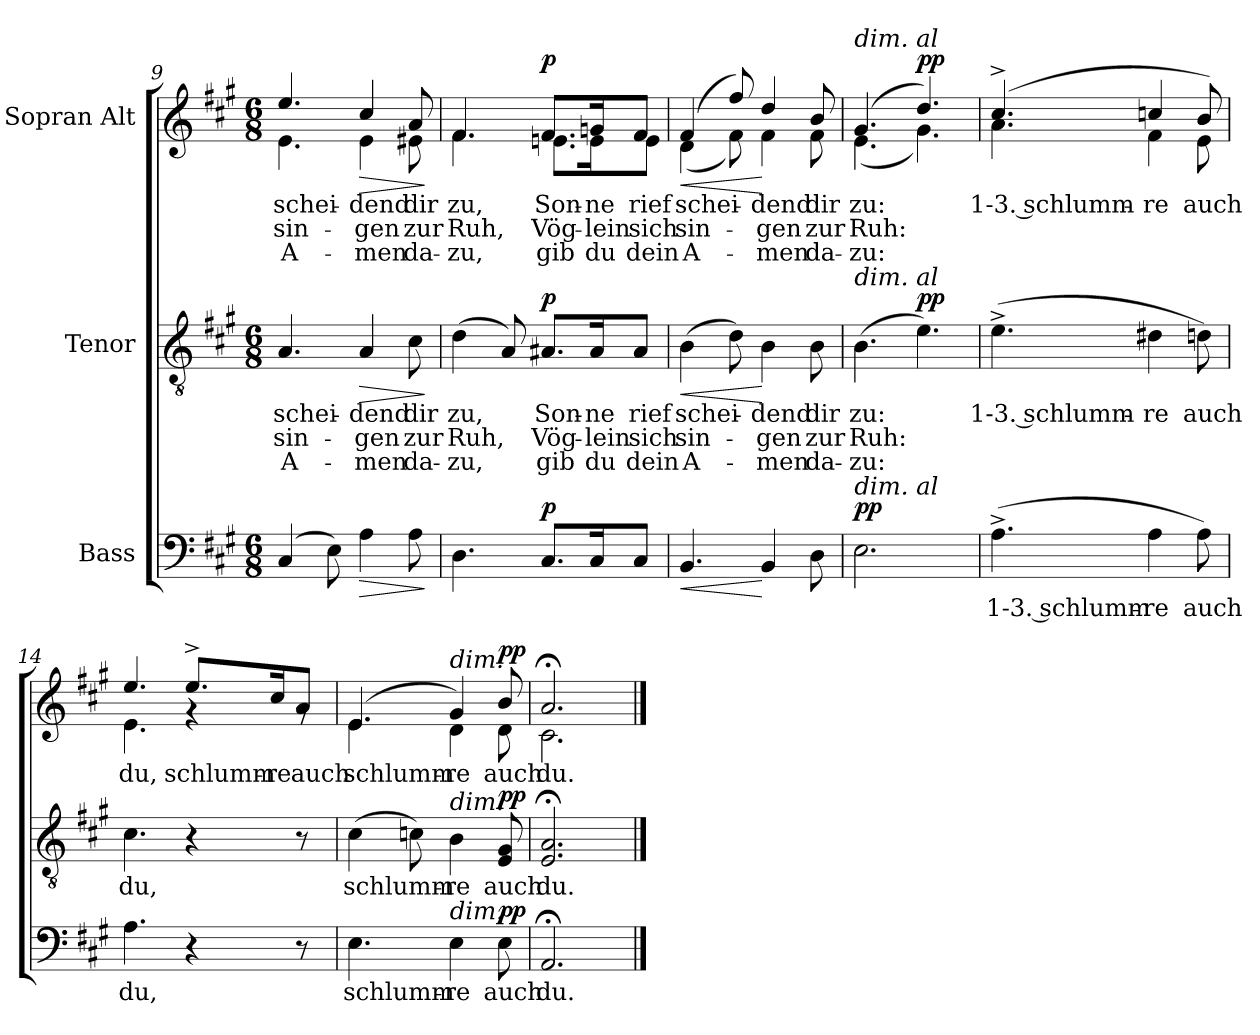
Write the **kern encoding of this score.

**kern	**text	**dynam	**kern	**text	**text	**text	**dynam	**kern	**text	**text	**text	**dynam
*part3	*part3	*part3	*part2	*part2	*part2	*part2	*part2	*part1	*part1	*part1	*part1	*part1
*staff3	*staff3	*staff3	*staff2	*staff2	*staff2	*staff2	*staff2	*staff1	*staff1	*staff1	*staff1	*staff1
*I"Bass	*	*	*I"Tenor	*	*	*	*	*I"Sopran Alt	*	*	*	*
!!LO:LB:g=z
*clefF4	*	*	*clefGv2	*	*	*	*	*clefG2	*	*	*	*
*k[f#c#g#]	*	*	*k[f#c#g#]	*	*	*	*	*k[f#c#g#]	*	*	*	*
*M6/8	*	*	*M6/8	*	*	*	*	*M6/8	*	*	*	*
=9	=9	=9	=9	=9	=9	=9	=9	=9	=9	=9	=9	=9
!	!	!	!	!LO:LY:b	!LO:LY:b	!LO:LY:b	!	!	!LO:LY:b	!LO:LY:b	!LO:LY:b	!
*	*	*	*	*	*	*	*	*^	*	*	*	*
(>4C#/	.	.	4.A/	schei-	sin-	A-	.	4.ee/	4.e\	schei-	sin-	A-	.
8E\)	.	.	.	.	.	.	.	.	.	.	.	.	.
!	!	!LO:HP:b	!	!LO:LY:b	!LO:LY:b	!LO:LY:b	!LO:HP:b	!	!	!LO:LY:b	!LO:LY:b	!LO:LY:b	!LO:HP:b
4A\	.	>	4A/	-dend	-gen	-men	>	4cc#/	4e\	-dend	-gen	-men	>
!	!	!	!	!LO:LY:b	!LO:LY:b	!LO:LY:b	!	!	!	!LO:LY:b	!LO:LY:b	!LO:LY:b	!
8A\	.	.	8c#\	dir	zur	da-	.	8a/	8e#X\	dir	zur	da-	.
*	*	*	*	*	*	*	*	*v	*v	*	*	*	*
.	.	]	.	.	.	.	]	.	.	.	.	]
=10	=10	=10	=10	=10	=10	=10	=10	=10	=10	=10	=10	=10
!	!	!	!	!LO:LY:b	!LO:LY:b	!LO:LY:b	!	!	!LO:LY:b	!LO:LY:b	!LO:LY:b	!
*	*	*	*	*	*	*	*	*^	*	*	*	*
4.D\	.	.	(>4d\	zu,	Ruh,	-zu,	.	4.f#/	4.f#\	zu,	Ruh,	-zu,	.
.	.	.	8A/)	.	.	.	.	.	.	.	.	.	.
!	!	!LO:DY:b	!	!LO:LY:b	!LO:LY:b	!LO:LY:b	!LO:DY:b	!	!	!LO:LY:b	!LO:LY:b	!LO:LY:b	!LO:DY:b
8.C#/L	.	p	8.A#X/L	Son-	Vög-	gib	p	8.f#/L	8.en\L	Son-	Vög-	gib	p
!	!	!	!	!LO:LY:b	!LO:LY:b	!LO:LY:b	!	!	!	!LO:LY:b	!LO:LY:b	!LO:LY:b	!
16C#/K	.	.	16A#/K	-ne	-lein	du	.	16gn/K	16e\K	-ne	-lein	du	.
!	!	!	!	!LO:LY:b	!LO:LY:b	!LO:LY:b	!	!	!	!LO:LY:b	!LO:LY:b	!LO:LY:b	!
8C#/J	.	.	8A#/J	rief	sich	dein	.	8f#/J	8e\J	rief	sich	dein	.
=11	=11	=11	=11	=11	=11	=11	=11	=11	=11	=11	=11	=11	=11
!	!	!LO:HP:b	!	!LO:LY:b	!LO:LY:b	!LO:LY:b	!LO:HP:b	!	!	!LO:LY:b	!LO:LY:b	!LO:LY:b	!LO:HP:b
4.BB/	.	<	(>4B\	schei-	sin-	A-	<	(>4f#/	(<4d\	schei-	sin-	A-	<
.	.	.	8d\)	.	.	.	.	8ff#/)	8f#\)	.	.	.	.
!	!	!	!	!LO:LY:b	!LO:LY:b	!LO:LY:b	!	!	!	!LO:LY:b	!LO:LY:b	!LO:LY:b	!
4BB/	.	[	4B\	-dend	-gen	-men	[	4dd/	4f#\	-dend	-gen	-men	[
!	!	!	!	!LO:LY:b	!LO:LY:b	!LO:LY:b	!	!	!	!LO:LY:b	!LO:LY:b	!LO:LY:b	!
8D\	.	.	8B\	dir	zur	da-	.	8b/	8f#\	dir	zur	da-	.
=12	=12	=12	=12	=12	=12	=12	=12	=12	=12	=12	=12	=12	=12
!	!	!	!	!	!	!	!	!LO:TX:a:i:t=dim. al	!	!	!	!	!
!	!	!	!LO:TX:a:i:t=dim. al	!	!	!	!	!	!	!	!	!	!
!LO:TX:a:i:t=dim. al	!	!	!	!	!	!	!	!	!	!	!	!	!
!	!	!LO:DY:b	!	!LO:LY:b	!LO:LY:b	!LO:LY:b	!	!	!	!LO:LY:b	!LO:LY:b	!LO:LY:b	!
2.E\	.	pp	(>4.B\	zu:	Ruh:	-zu:	.	(>4.g#/	(<4.e\	zu:	Ruh:	-zu:	.
!	!	!	!	!	!	!	!LO:DY:b	!	!	!	!	!	!LO:DY:b
.	.	.	4.e\)	.	.	.	pp	4.dd/)	4.g#\)	.	.	.	pp
!!LO:PB:g=z	!!
=13	=13	=13	=13	=13	=13	=13	=13	=13	=13	=13	=13	=13	=13
!	!LO:LY:b	!	!	!LO:LY:b	!	!	!	!	!	!LO:LY:b	!	!	!
(>4.A^\	1-3. schlumm-	.	(>4.e^\	1-3. schlumm-	.	.	.	(>4.cc#^/	4.a\	1-3. schlumm-	.	.	.
!	!LO:LY:b	!	!	!LO:LY:b	!	!	!	!	!	!LO:LY:b	!	!	!
4A\	-re	.	4d#X\	-re	.	.	.	4ccn/	4f#\	-re	.	.	.
!	!LO:LY:b	!	!	!LO:LY:b	!	!	!	!	!	!LO:LY:b	!	!	!
8A\)	auch	.	8dn\)	auch	.	.	.	8b/)	8e\	auch	.	.	.
=14	=14	=14	=14	=14	=14	=14	=14	=14	=14	=14	=14	=14	=14
!	!LO:LY:b	!	!	!LO:LY:b	!	!	!	!	!	!LO:LY:b	!	!	!
4.A\	du,	.	4.c#\	du,	.	.	.	4.ee/	4.e\	du,	.	.	.
!	!	!	!	!	!	!	!	!	!	!LO:LY:b	!	!	!
4r	.	.	4r	.	.	.	.	8.ee^/L	4rg	schlumm-	.	.	.
!	!	!	!	!	!	!	!	!	!	!LO:LY:b	!	!	!
.	.	.	.	.	.	.	.	16cc#/K	.	-re	.	.	.
!	!	!	!	!	!	!	!	!	!	!LO:LY:b	!	!	!
8r	.	.	8r	.	.	.	.	8a/J	8rg	auch	.	.	.
=15	=15	=15	=15	=15	=15	=15	=15	=15	=15	=15	=15	=15	=15
!	!LO:LY:b	!	!	!LO:LY:b	!	!	!	!	!	!LO:LY:b	!	!	!
!	!	!	!	!	!	!	!	!	!	!LO:LY:b	!	!	!
4.E\	schlumm-	.	(>4c#\	schlumm-	.	.	.	(>4.e/	4.e\	schlumm-	.	.	.
.	.	.	8cn\)	.	.	.	.	.	.	.	.	.	.
!	!	!	!	!	!	!	!	!LO:TX:a:i:t=dim.	!	!	!	!	!
!	!	!	!LO:TX:a:i:t=dim.	!	!	!	!	!	!	!	!	!	!
!LO:TX:a:i:t=dim.	!	!	!	!	!	!	!	!	!	!	!	!	!
!	!LO:LY:b	!	!	!LO:LY:b	!	!	!	!	!	!LO:LY:b	!	!	!
4E\	-re	.	4B\	-re	.	.	.	4g#/)	4d\	-re	.	.	.
!	!LO:LY:b	!	!	!LO:LY:b	!	!	!	!	!	!LO:LY:b	!	!	!
!	!	!LO:DY:b	!	!	!	!	!LO:DY:b	!	!	!LO:LY:b	!	!	!LO:DY:b
8E\	auch	pp	8E/ 8G#/	auch	.	.	pp	8b/	8d\	auch	.	.	pp
=16	=16	=16	=16	=16	=16	=16	=16	=16	=16	=16	=16	=16	=16
!	!LO:LY:b	!	!	!LO:LY:b	!	!	!	!	!	!LO:LY:b	!	!	!
!	!	!	!	!	!	!	!	!	!	!LO:LY:b	!	!	!
2.AA;</	du.	.	2.E/;< 2.A/;<	du.	.	.	.	2.a;</	2.c#\	du.	.	.	.
*	*	*	*	*	*	*	*	*v	*v	*	*	*	*
==	==	==	==	==	==	==	==	==	==	==	==	==
*-	*-	*-	*-	*-	*-	*-	*-	*-	*-	*-	*-	*-
